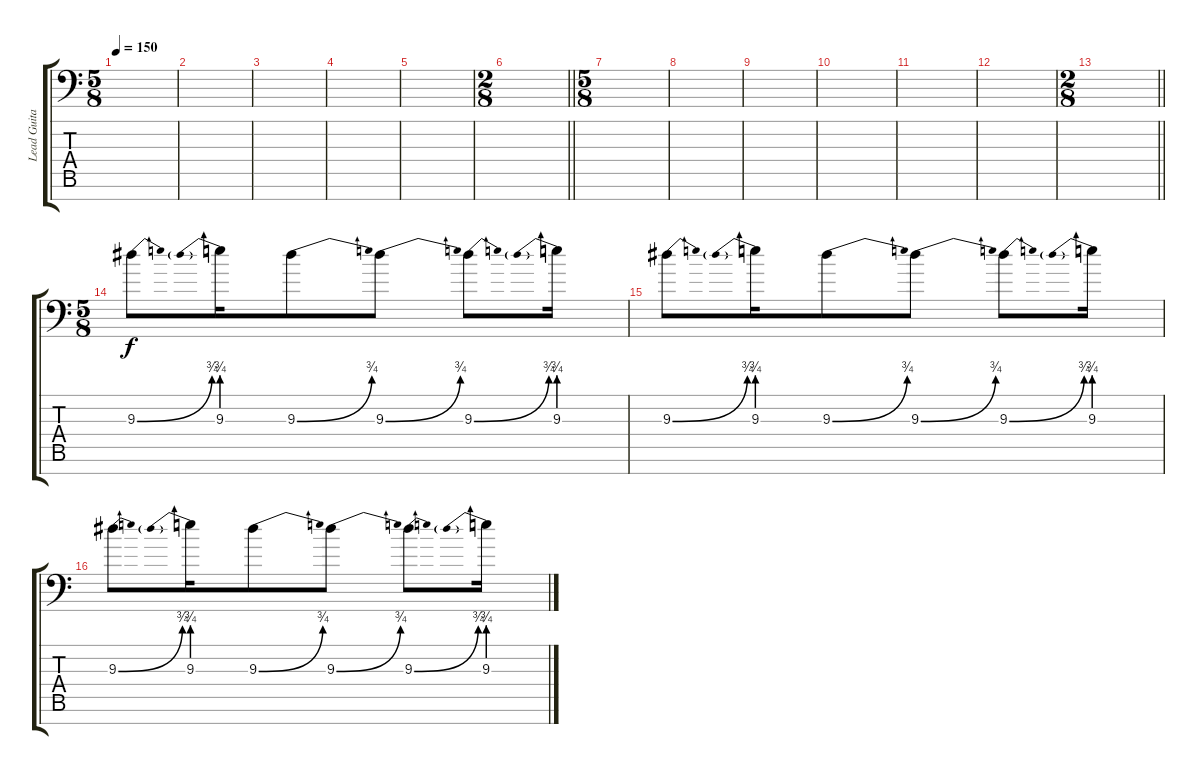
\track ("Lead Guitar" "Lead Guita") {instrument overdrivenguitar}
\staff {score tabs}
\tuning (Eb4 Bb3 Gb3 Db3 Ab2 Eb2 Bb1) {hide}
\ts (5 8)
\tempo 150
\clef f4
\ks c
|
|
|
|
|
\ts (2 8)
\barLineRight lightlight
|
\ts (5 8)
|
|
|
|
|
|
\ts (2 8)
\barLineRight lightlight
|
\ts (5 8)
9.3{be (bend 0 0 60 3)}.8{volume 10} 9.3{be (prebend 0 3 60 3)}.16 9.3{be (bend 0 0 60 3)}.8 9.3{be (bend 0 0 60 3)}.8 9.3{be (bend 0 0 60 3)}.8 9.3{be (prebend 0 3 60 3)}.16 |
9.3{be (bend 0 0 60 3)}.8 9.3{be (prebend 0 3 60 3)}.16 9.3{be (bend 0 0 60 3)}.8 9.3{be (bend 0 0 60 3)}.8 9.3{be (bend 0 0 60 3)}.8 9.3{be (prebend 0 3 60 3)}.16 |
9.3{be (bend 0 0 60 3)}.8 9.3{be (prebend 0 3 60 3)}.16 9.3{be (bend 0 0 60 3)}.8 9.3{be (bend 0 0 60 3)}.8 9.3{be (bend 0 0 60 3)}.8 9.3{be (prebend 0 3 60 3)}.16
